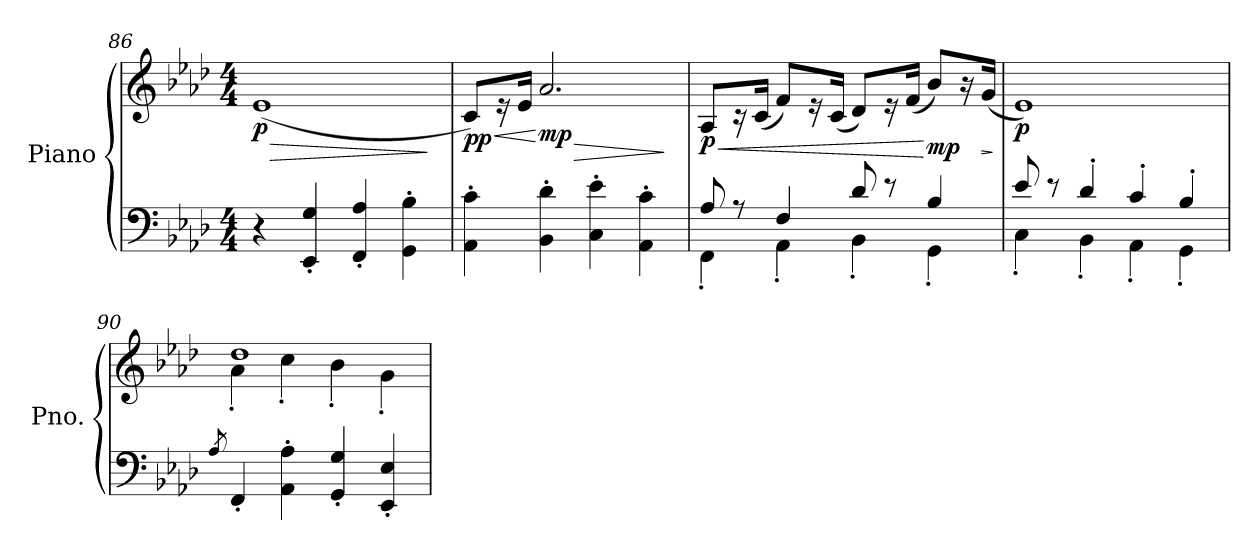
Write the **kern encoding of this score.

**kern	**kern	**dynam
*part1	*part1	*part1
*staff2	*staff1	*staff1/2
*I"Piano	*	*
*I'Pno.	*	*
*clefF4	*clefG2	*
*k[b-e-a-d-]	*k[b-e-a-d-]	*
*M4/4	*M4/4	*
=86	=86	=86
!	!	!LO:HP:b
!	!	!LO:DY:n=1:b
4r	(<1e-	> p
4EE-/' 4G/'	.	.
4FF/' 4A-/'	.	.
4GG\' 4B-\'	.	.
.	.	]
=87	=87	=87
!	!	!LO:HP:b
!	!	!LO:DY:n=1:b
4AA-\' 4c\'	8c/L)	< pp
.	16r	.
.	16e-/Jk	.
!	!	!LO:HP:n=1:b
!	!	!LO:DY:n=2:b
4BB-\' 4d-\'	2.a-/	[ > mp
4C\' 4e-\'	.	.
4AA-\' 4c\'	.	.
.	.	]
=88	=88	=88
*^	*	*
!	!	!	!LO:HP:b
!	!	!	!LO:DY:n=1:b
8A-/	4FF'\	8A-/L	< p
8r	.	16r	.
.	.	(<16c/Jk	.
4F/	4AA-'\	8f/L)	.
.	.	16r	.
.	.	(<16c/Jk	.
8d-/	4BB-'\	8d-/L)	.
8r	.	16r	.
.	.	(<16f/Jk	.
!	!	!	!LO:DY:n=2:b
4B-/	4GG'\	8b-/L)	[ mp
.	.	16r	.
!	!	!	!LO:HP:b
.	.	(<16g/Jk	>
*v	*v	*	*
.	.	]
=89	=89	=89
*^	*	*
!	!	!	!LO:DY:b
8e-/	4C'\	1e-)	p
8r	.	.	.
4d-'/	4BB-'\	.	.
4c'/	4AA-'\	.	.
4B-'/	4GG'\	.	.
*v	*v	*	*
!!LO:LB:g=z
=90	=90	=90
8qA-/	.	.
*	*^	*
4FF'/	1dd-	4a-'\	.
4AA-\' 4A-\'	.	4cc'\	.
4GG/' 4G/'	.	4b-'\	.
4EE-/' 4E-/'	.	4g'\	.
*	*v	*v	*
=	=	=
*-	*-	*-
